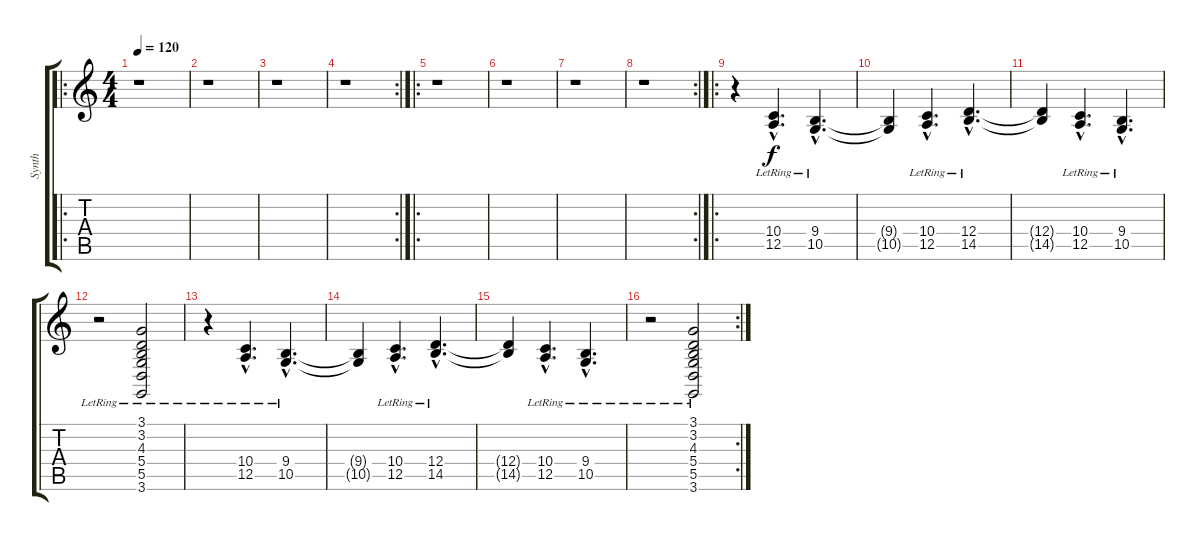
\track ("Synth" "Synth") {instrument choiraahs}
\staff {score tabs}
\tuning (E4 B3 G3 D3 A2 E2) {hide}
\ro
\ts (4 4)
\tempo 120
\clef g2
\ks c
r.1{dy f instrument choiraahs} |
r.1 |
r.1 |
\rc 2
r.1 |
\ro
r.1 |
r.1 |
r.1 |
\rc 2
r.1 |
\ro
r.4 (10.4{hac lr} 12.5{hac lr}).4{d} (9.4{hac lr} 10.5{hac lr}).4{d} |
(9.4{t} 10.5{t}).4 (10.4{hac lr} 12.5{hac lr}).4{d} (12.4{hac lr} 14.5{hac lr}).4{d} |
(12.4{t} 14.5{t}).4 (10.4{hac lr} 12.5{hac lr}).4{d} (9.4{hac lr} 10.5{hac lr}).4{d} |
r.2 (3.1{lr} 3.2{lr} 4.3{lr} 5.4{lr} 5.5{lr} 3.6{lr}).2 |
r.4 (10.4{hac lr} 12.5{hac lr}).4{d} (9.4{hac lr} 10.5{hac lr}).4{d} |
(9.4{t} 10.5{t}).4 (10.4{hac lr} 12.5{hac lr}).4{d} (12.4{hac lr} 14.5{hac lr}).4{d} |
(12.4{t} 14.5{t}).4 (10.4{hac lr} 12.5{hac lr}).4{d} (9.4{hac lr} 10.5{hac lr}).4{d} |
\rc 2
r.2 (3.1{lr} 3.2{lr} 4.3{lr} 5.4{lr} 5.5{lr} 3.6{lr}).2
